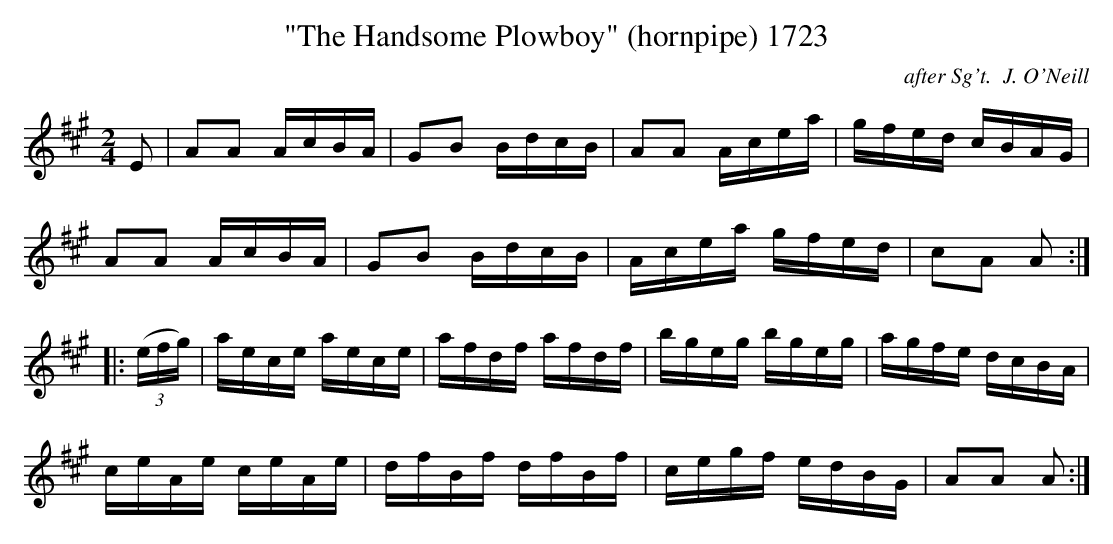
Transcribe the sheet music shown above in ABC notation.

X:1
T:"The Handsome Plowboy" (hornpipe) 1723
C:after Sg't.  J. O'Neill
BRENNAN July 2003 (HTTP://WWW.SOSYOURMOM.COM)
M:2/4
L:1/16
K:A
E2|A2A2 AcBA|G2B2 BdcB|A2A2 Acea|gfed cBAG|
A2A2 AcBA|G2B2 BdcB|Acea gfed|c2A2 A2:|
|: (3(efg)|aece aece|afdf afdf|bgeg bgeg|agfe dcBA|
ceAe ceAe|dfBf dfBf|cegf edBG|A2A2 A2:|
